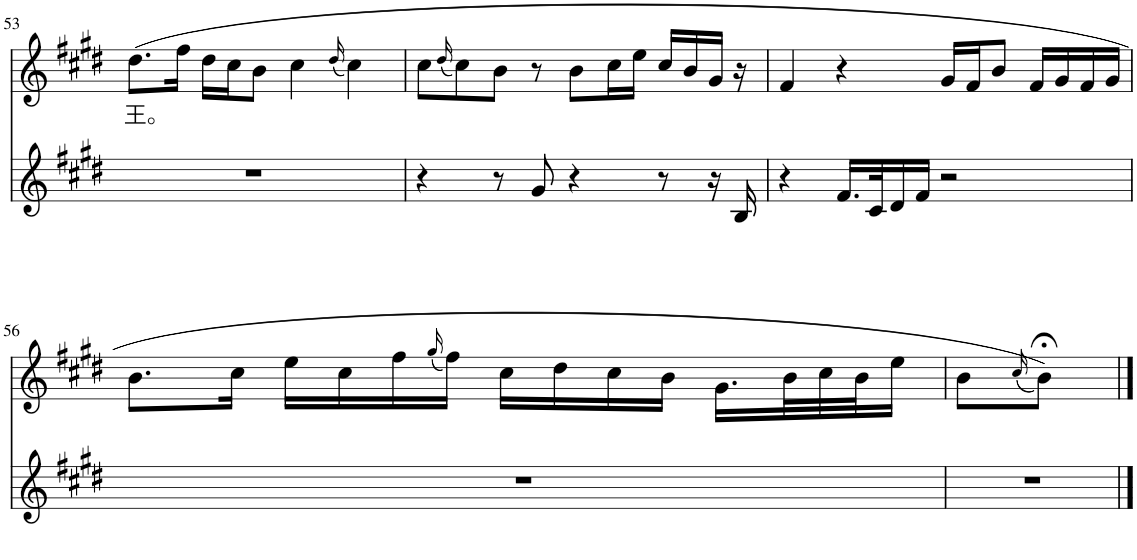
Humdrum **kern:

**kern	**kern	**text
*part2	*part1	*part1
*staff2	*staff1	*staff1
*I"Piano	*I"Piano	*
*I'Pno	*I'Pno	*
!!LO:PB:g=z
*clefG2	*clefG2	*
*k[f#c#g#d#]	*k[f#c#g#d#]	*
*M4/4	*M4/4	*
=53	=53	=53
!	!	!LO:LY:b
1r	(8.dd#\L	王。
.	16ff#\Jk	.
.	16dd#\LL	.
.	16cc#\J	.
.	8b\J	.
.	4cc#\	.
.	(16qdd#/	.
.	4cc#\)	.
=54	=54	=54
4r	8cc#\L	.
.	(16qdd#/	.
.	8cc#\)	.
8r	8b\J	.
8g#/	8r	.
4r	8b\L	.
.	16cc#\L	.
.	16ee\JJ	.
8r	16cc#/LL	.
.	16b/	.
16r	16g#/JJ	.
16B/	16r	.
=55	=55	=55
4r	4f#/	.
16.f#/LL	4r	.
32c#/K	.	.
16d#/	.	.
16f#/JJ	.	.
2r	16g#/LL	.
.	16f#/J	.
.	8b/J	.
.	16f#/LL	.
.	16g#/	.
.	16f#/	.
.	16g#/JJ	.
!!LO:LB:g=z
=56	=56	=56
1r	8.b\L	.
.	16cc#\Jk	.
.	16ee\LL	.
.	16cc#\	.
.	16ff#\	.
.	(16qgg#/	.
.	16ff#\JJ)	.
.	16cc#\LL	.
.	16dd#\	.
.	16cc#\	.
.	16b\JJ	.
.	16.g#\LL	.
.	32b\L	.
.	32cc#\	.
.	32b\J	.
.	16ee\JJ	.
=57	=57	=57
1r	8b\L	.
.	(16qcc#/	.
.	8b;<\J))	.
.	2.ryy	.
==	==	==
*-	*-	*-
